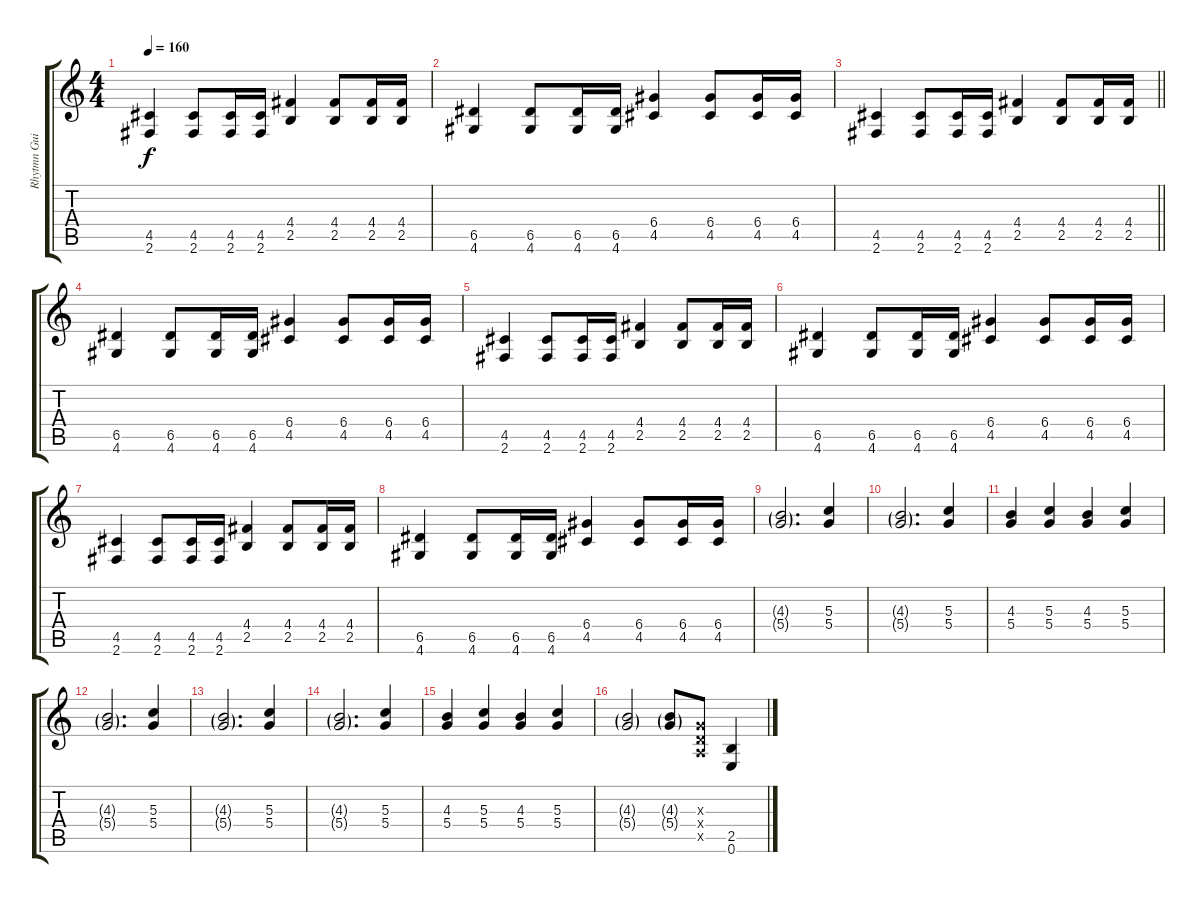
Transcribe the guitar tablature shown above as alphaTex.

\track ("Rhytmn Guitar - Gotoh" "Rhytmn Gui") {instrument distortionguitar}
\staff {score tabs}
\tuning (E4 B3 G3 D3 A2 E2) {hide}
\ts (4 4)
\tempo 160
\clef g2
\ks c
(4.5 2.6).4{dy f} (4.5 2.6).8 (4.5 2.6).16 (4.5 2.6).16 (4.4 2.5).4 (4.4 2.5).8 (4.4 2.5).16 (4.4 2.5).16 |
(6.5 4.6).4 (6.5 4.6).8 (6.5 4.6).16 (6.5 4.6).16 (6.4 4.5).4 (6.4 4.5).8 (6.4 4.5).16 (6.4 4.5).16 |
\barLineRight lightlight
(4.5 2.6).4 (4.5 2.6).8 (4.5 2.6).16 (4.5 2.6).16 (4.4 2.5).4 (4.4 2.5).8 (4.4 2.5).16 (4.4 2.5).16 |
(6.5 4.6).4 (6.5 4.6).8 (6.5 4.6).16 (6.5 4.6).16 (6.4 4.5).4 (6.4 4.5).8 (6.4 4.5).16 (6.4 4.5).16 |
(4.5 2.6).4 (4.5 2.6).8 (4.5 2.6).16 (4.5 2.6).16 (4.4 2.5).4 (4.4 2.5).8 (4.4 2.5).16 (4.4 2.5).16 |
(6.5 4.6).4 (6.5 4.6).8 (6.5 4.6).16 (6.5 4.6).16 (6.4 4.5).4 (6.4 4.5).8 (6.4 4.5).16 (6.4 4.5).16 |
(4.5 2.6).4 (4.5 2.6).8 (4.5 2.6).16 (4.5 2.6).16 (4.4 2.5).4 (4.4 2.5).8 (4.4 2.5).16 (4.4 2.5).16 |
(6.5 4.6).4 (6.5 4.6).8 (6.5 4.6).16 (6.5 4.6).16 (6.4 4.5).4 (6.4 4.5).8 (6.4 4.5).16 (6.4 4.5).16 |
(4.3{g} 5.4{g}).2{d} (5.3 5.4).4 |
(4.3{g} 5.4{g}).2{d} (5.3 5.4).4 |
(4.3 5.4).4 (5.3 5.4).4 (4.3 5.4).4 (5.3 5.4).4 |
(4.3{g} 5.4{g}).2{d} (5.3 5.4).4 |
(4.3{g} 5.4{g}).2{d} (5.3 5.4).4 |
(4.3{g} 5.4{g}).2{d} (5.3 5.4).4 |
(4.3 5.4).4 (5.3 5.4).4 (4.3 5.4).4 (5.3 5.4).4 |
(4.3{g} 5.4{g}).2 (4.3{g} 5.4{g}).8 (0.3{x} 0.4{x} 0.5{x}).8 (2.5 0.6).4
